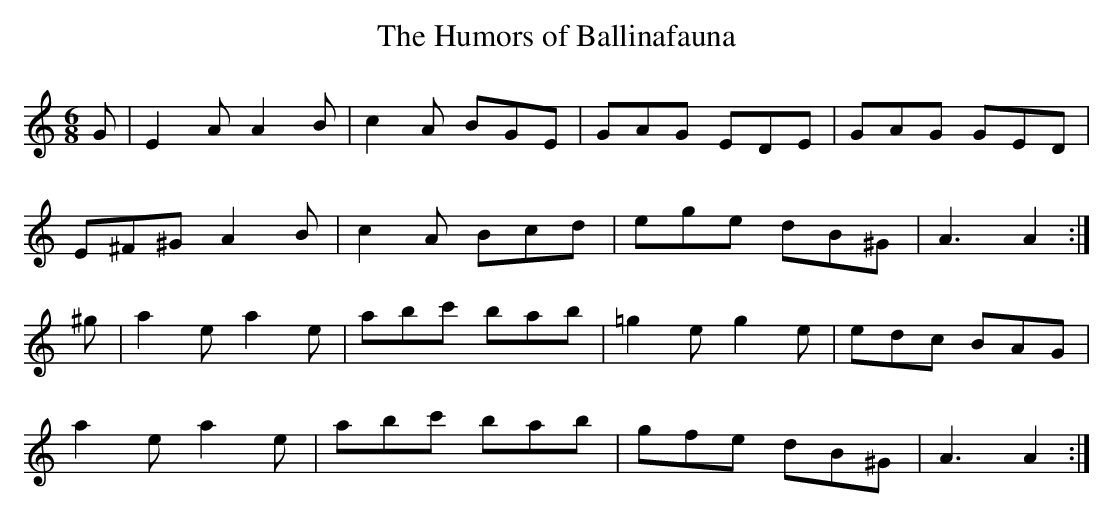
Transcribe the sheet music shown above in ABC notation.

X:1
T: The Humors of Ballinafauna
M: 6/8
L: 1/8
K: Am
G|E2A A2B|c2A BGE|GAG EDE|GAG GED|
E^F^G A2B|c2A Bcd|ege dB^G|A3 A2:|
^g|a2e a2e|abc' bab|=g2e g2e|edc BAG|
a2e a2e|abc' bab|gfe dB^G|A3 A2:|
